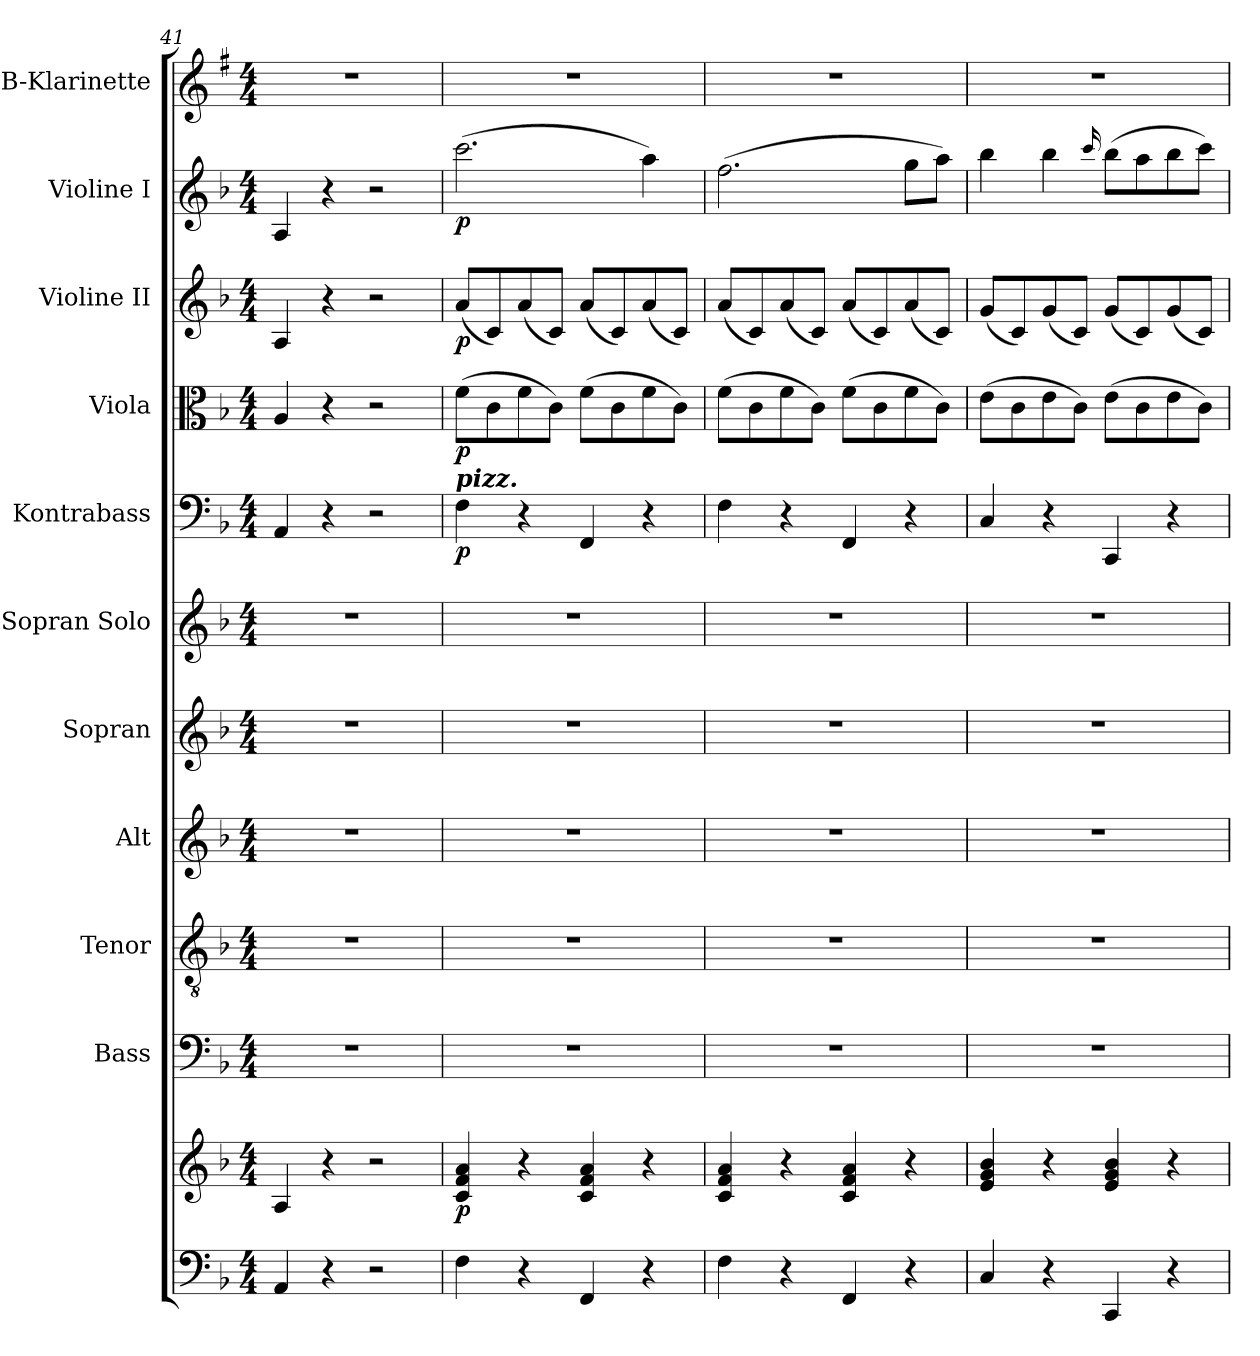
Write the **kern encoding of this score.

**kern	**kern	**dynam	**kern	**kern	**kern	**kern	**kern	**kern	**dynam	**kern	**dynam	**kern	**dynam	**kern	**dynam	**kern
*part11	*part11	*part11	*part10	*part9	*part8	*part7	*part6	*part5	*part5	*part4	*part4	*part3	*part3	*part2	*part2	*part1
*staff12	*staff11	*staff11/12	*staff10	*staff9	*staff8	*staff7	*staff6	*staff5	*staff5	*staff4	*staff4	*staff3	*staff3	*staff2	*staff2	*staff1
*	*	*	*I"Bass	*I"Tenor	*I"Alt	*I"Sopran	*I"Sopran Solo	*I"Kontrabass	*	*I"Viola	*	*I"Violine II	*	*I"Violine I	*	*I"B-Klarinette
*	*	*	*I'B.	*I'T.	*I'A.	*I'S.	*I'Solo	*I'Kb.	*	*I'Vla.	*	*I'Vl. II	*	*I'Vl. I	*	*I'B Kl.
*clefF4	*clefG2	*	*clefF4	*clefGv2	*clefG2	*clefG2	*clefG2	*clefF4	*	*clefC3	*	*clefG2	*	*clefG2	*	*clefG2
*	*	*	*	*	*	*	*	*ITrd7c12	*	*	*	*	*	*	*	*ITrd1c2
*k[b-]	*k[b-]	*	*k[b-]	*k[b-]	*k[b-]	*k[b-]	*k[b-]	*k[b-]	*	*k[b-]	*	*k[b-]	*	*k[b-]	*	*k[b-]
*F:	*F:	*	*F:	*F:	*F:	*F:	*F:	*F:	*	*F:	*	*F:	*	*F:	*	*F:
*M4/4	*M4/4	*	*M4/4	*M4/4	*M4/4	*M4/4	*M4/4	*M4/4	*	*M4/4	*	*M4/4	*	*M4/4	*	*M4/4
=41	=41	=41	=41	=41	=41	=41	=41	=41	=41	=41	=41	=41	=41	=41	=41	=41
4AA/	4A/	.	1r	1r	1r	1r	1r	4AAA/	.	4A/	.	4A/	.	4A/	.	1r
4r	4r	.	.	.	.	.	.	4r	.	4r	.	4r	.	4r	.	.
2r	2r	.	.	.	.	.	.	2r	.	2r	.	2r	.	2r	.	.
=42	=42	=42	=42	=42	=42	=42	=42	=42	=42	=42	=42	=42	=42	=42	=42	=42
!	!	!	!	!	!	!	!	!LO:TX:a:Bi:t=pizz.	!	!	!	!	!	!	!	!
!	!	!LO:DY:b	!	!	!	!	!	!	!LO:DY:b	!	!LO:DY:b	!	!LO:DY:b	!	!LO:DY:b	!
4F\	4c/ 4f/ 4a/	p	1r	1r	1r	1r	1r	4FF\	p	(>8f\L	p	(<8a/L	p	(>2.ccc\	p	1r
.	.	.	.	.	.	.	.	.	.	8c\	.	8c/)	.	.	.	.
4r	4r	.	.	.	.	.	.	4r	.	8f\	.	(<8a/	.	.	.	.
.	.	.	.	.	.	.	.	.	.	8c\J)	.	8c/J)	.	.	.	.
4FF/	4c/ 4f/ 4a/	.	.	.	.	.	.	4FFF/	.	(>8f\L	.	(<8a/L	.	.	.	.
.	.	.	.	.	.	.	.	.	.	8c\	.	8c/)	.	.	.	.
4r	4r	.	.	.	.	.	.	4r	.	8f\	.	(<8a/	.	4aa\)	.	.
.	.	.	.	.	.	.	.	.	.	8c\J)	.	8c/J)	.	.	.	.
=43	=43	=43	=43	=43	=43	=43	=43	=43	=43	=43	=43	=43	=43	=43	=43	=43
4F\	4c/ 4f/ 4a/	.	1r	1r	1r	1r	1r	4FF\	.	(>8f\L	.	(<8a/L	.	(>2.ff\	.	1r
.	.	.	.	.	.	.	.	.	.	8c\	.	8c/)	.	.	.	.
4r	4r	.	.	.	.	.	.	4r	.	8f\	.	(<8a/	.	.	.	.
.	.	.	.	.	.	.	.	.	.	8c\J)	.	8c/J)	.	.	.	.
4FF/	4c/ 4f/ 4a/	.	.	.	.	.	.	4FFF/	.	(>8f\L	.	(<8a/L	.	.	.	.
.	.	.	.	.	.	.	.	.	.	8c\	.	8c/)	.	.	.	.
4r	4r	.	.	.	.	.	.	4r	.	8f\	.	(<8a/	.	8gg\L	.	.
.	.	.	.	.	.	.	.	.	.	8c\J)	.	8c/J)	.	8aa\J)	.	.
=44	=44	=44	=44	=44	=44	=44	=44	=44	=44	=44	=44	=44	=44	=44	=44	=44
4C/	4e/ 4g/ 4b-/	.	1r	1r	1r	1r	1r	4CC/	.	(>8e\L	.	(<8g/L	.	4bb-\	.	1r
.	.	.	.	.	.	.	.	.	.	8c\	.	8c/)	.	.	.	.
4r	4r	.	.	.	.	.	.	4r	.	8e\	.	(<8g/	.	4bb-\	.	.
.	.	.	.	.	.	.	.	.	.	8c\J)	.	8c/J)	.	.	.	.
.	.	.	.	.	.	.	.	.	.	.	.	.	.	16qqccc/	.	.
4CC/	4e/ 4g/ 4b-/	.	.	.	.	.	.	4CCC/	.	(>8e\L	.	(<8g/L	.	(>8bb-\L	.	.
.	.	.	.	.	.	.	.	.	.	8c\	.	8c/)	.	8aa\	.	.
4r	4r	.	.	.	.	.	.	4r	.	8e\	.	(<8g/	.	8bb-\	.	.
.	.	.	.	.	.	.	.	.	.	8c\J)	.	8c/J)	.	8ccc\J)	.	.
=	=	=	=	=	=	=	=	=	=	=	=	=	=	=	=	=
*-	*-	*-	*-	*-	*-	*-	*-	*-	*-	*-	*-	*-	*-	*-	*-	*-
